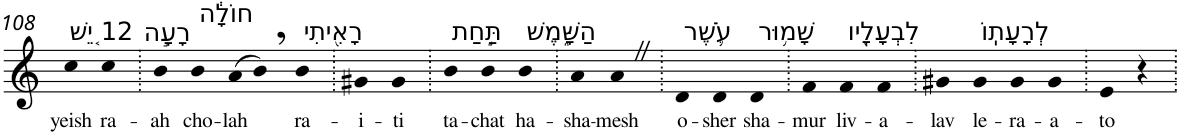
**kern	**text
*part1	*part1
*staff1	*staff1
*I"Piano	*
*I'Pno	*
!!LO:PB:g=z
*clefG2	*
*k[]	*
=108	=108
!LO:TX:a:t=12 יֵ֚שׁ	!
!	!LO:LY:b
4cc	yeish
!LO:TX:a:t=רָעָ֣ה	!
!	!LO:LY:b
4cc	ra-
=109.	=109.
!	!LO:LY:b
4b	-ah
!LO:TX:a:t=חוֹלָ֔ה	!
!	!LO:LY:b
4b	cho-
!	!LO:LY:b
(>8a	-lah
8b,)	.
!LO:TX:a:t=רָאִ֖יתִי	!
!	!LO:LY:b
4b	ra-
=110.	=110.
!	!LO:LY:b
4g#X	-i-
!	!LO:LY:b
4g#	-ti
=111.	=111.
!LO:TX:a:t=תַּ֣חַת	!
!	!LO:LY:b
4b	ta-
!	!LO:LY:b
4b	-chat
!LO:TX:a:t=הַשָּׁ֑מֶשׁ	!
!	!LO:LY:b
4b	ha-
=112.	=112.
!	!LO:LY:b
4a	-sha-
!	!LO:LY:b
4aZ	-mesh
=113.	=113.
!LO:TX:a:t=עֹ֛שֶׁר	!
!	!LO:LY:b
4d	o-
!	!LO:LY:b
4d	-sher
!LO:TX:a:t=שָׁמ֥וּר	!
!	!LO:LY:b
4d	sha-
=114.	=114.
!	!LO:LY:b
4f	-mur
!LO:TX:a:t=לִבְעָלָ֖יו	!
!	!LO:LY:b
4f	liv-
!	!LO:LY:b
4f	-a-
=115.	=115.
!	!LO:LY:b
4g#X	-lav
!LO:TX:a:t=לְרָעָתֽוֹ	!
!	!LO:LY:b
4g#	le-
!	!LO:LY:b
4g#	-ra-
!	!LO:LY:b
4g#	-a-
=116.	=116.
!	!LO:LY:b
4e	-to
4r	.
=.	=.
*-	*-
